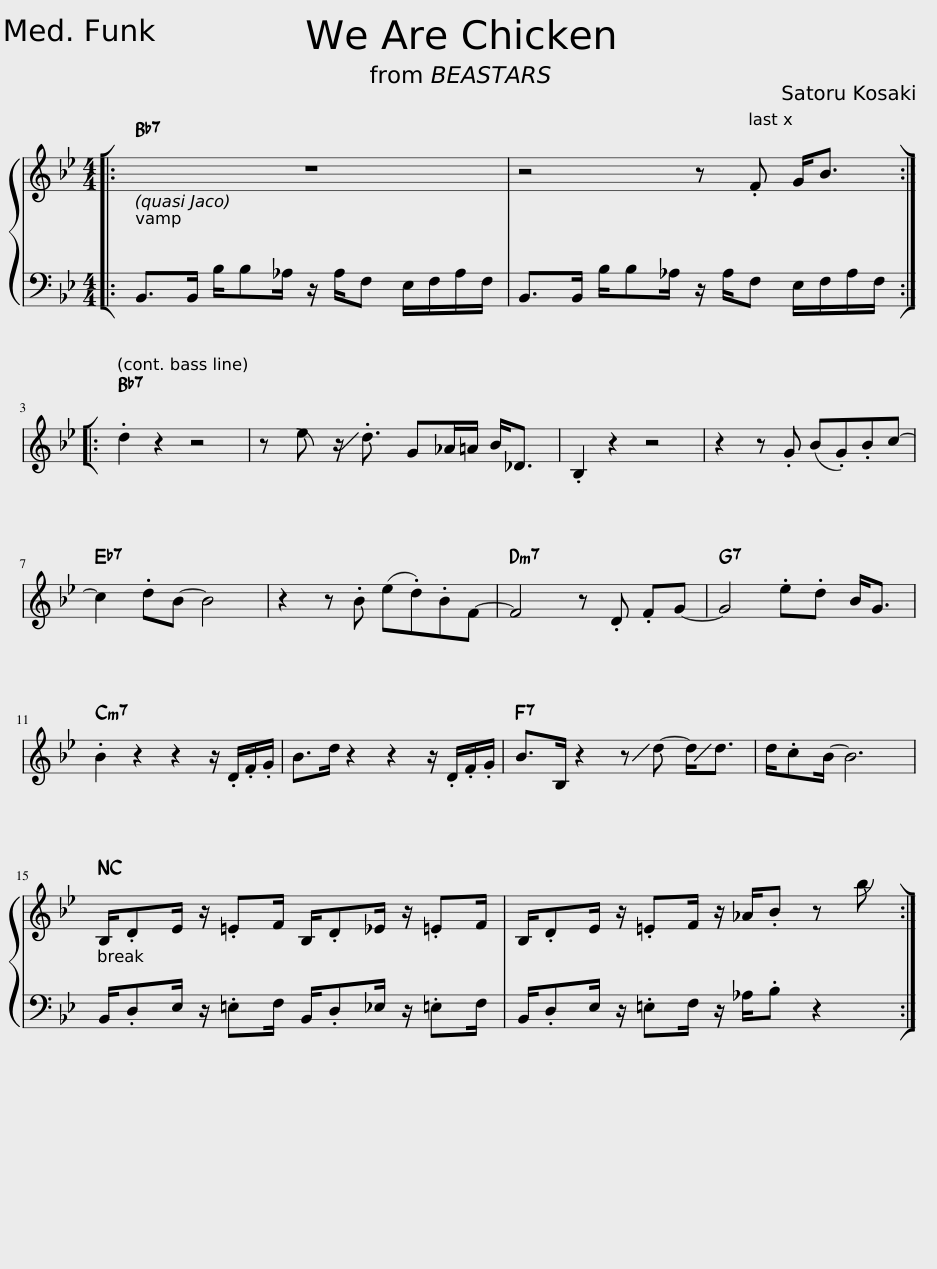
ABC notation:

X:1
%%score { 1 | 2 }
L:1/8
M:4/4
I:linebreak $
K:Bb
V:1 treble
V:2 bass
V:1
|: z8 | z4 z .F G<B ::$ .d2 z2 z4 | z e z/ !slide!.d3/2 G_A/=A/ B<_D | .B,2 z2 z4 | %5
 z2 z .G (B.G).Bc- |$ c2 .dB- B4 | z2 z .B (e.d).BF- | F4 z .D .FG- | G4 .e.d B<G |$ %10
 .B2 z2 z2 z/ .D/.F/.G/ | B>d z2 z2 z/ .D/.F/.G/ | B>B, z2 z !slide!d- d<!slide!d | d/.cB/- B6 |$ B,/.DE/ z/ .=EF/ B,/.D_E/ z/ .=EF/ | %15
 B,/.DE/ z/ .=EF/ z/ _A/.B z b :| %16
V:2
|: B,,>B,, B,/B,_A,/ z/ A,/F, E,/F,/A,/F,/ | B,,>B,, B,/B,_A,/ z/ A,/F, E,/F,/A,/F,/ ::$ z8 | z8 | z8 | %5
 z8 |$ z8 | z8 | z8 | z8 |$ %10
 z8 | z8 | z8 | z8 |$ B,,/.D,E,/ z/ .=E,F,/ B,,/.D,_E,/ z/ .=E,F,/ | %15
 B,,/.D,E,/ z/ .=E,F,/ z/ _A,/.B, z2 :| %16
